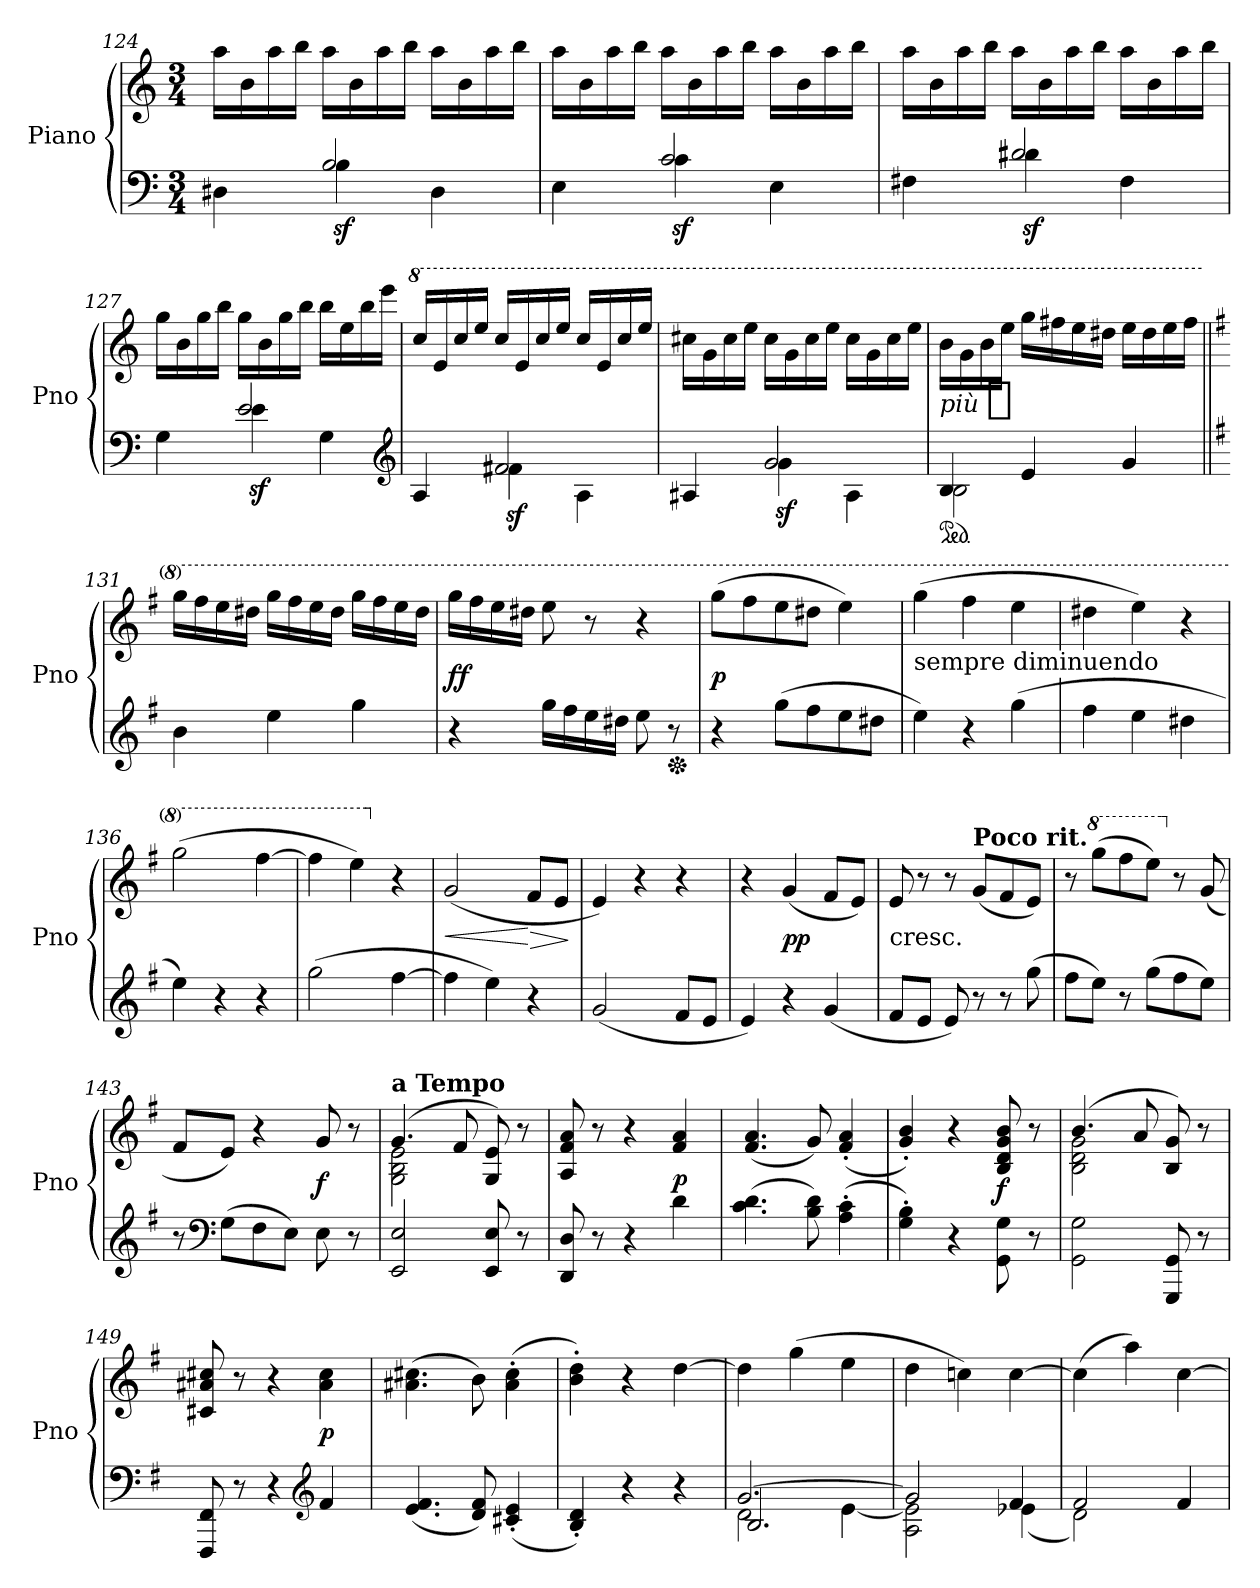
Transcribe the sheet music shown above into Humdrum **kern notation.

**kern	**kern	**dynam
*part1	*part1	*part1
*staff2	*staff1	*staff1/2
*I"Piano	*	*
*I'Pno	*	*
*clefF4	*clefG2	*
*k[]	*k[]	*
*M3/4	*M3/4	*
=124	=124	=124
*^	*	*
4ryy	4D#X	16aaLL	.
.	.	16b	.
.	.	16aa	.
.	.	16bbJJ	.
2B	4Bz<	16aaLL	.
.	.	16b	.
.	.	16aa	.
.	.	16bbJJ	.
.	4D#	16aaLL	.
.	.	16b	.
.	.	16aa	.
.	.	16bbJJ	.
=125	=125	=125	=125
4ryy	4E	16aaLL	.
.	.	16b	.
.	.	16aa	.
.	.	16bbJJ	.
2c	4cz<	16aaLL	.
.	.	16b	.
.	.	16aa	.
.	.	16bbJJ	.
.	4E	16aaLL	.
.	.	16b	.
.	.	16aa	.
.	.	16bbJJ	.
=126	=126	=126	=126
4ryy	4F#X	16aaLL	.
.	.	16b	.
.	.	16aa	.
.	.	16bbJJ	.
2d#X	4d#Xz<	16aaLL	.
.	.	16b	.
.	.	16aa	.
.	.	16bbJJ	.
.	4F#	16aaLL	.
.	.	16b	.
.	.	16aa	.
.	.	16bbJJ	.
=127	=127	=127	=127
4ryy	4G	16ggLL	.
.	.	16b	.
.	.	16gg	.
.	.	16bbJJ	.
2e	4ez<	16ggLL	.
.	.	16b	.
.	.	16gg	.
.	.	16bbJJ	.
.	4G	16bbLL	.
.	.	16ee	.
.	.	16bb	.
.	.	16eeeJJ	.
*clefG2	*	*	*
=128	=128	=128	=128
*	*	*8va	*
4ryy	4A	16cccLL	.
.	.	16ee	.
.	.	16ccc	.
.	.	16eeeJJ	.
2f#X	4f#Xz<	16cccLL	.
.	.	16ee	.
.	.	16ccc	.
.	.	16eeeJJ	.
.	4A	16cccLL	.
.	.	16ee	.
.	.	16ccc	.
.	.	16eeeJJ	.
=129	=129	=129	=129
4ryy	4A#X	16ccc#XLL	.
.	.	16gg	.
.	.	16ccc#	.
.	.	16eeeJJ	.
2g	4gz<	16ccc#LL	.
.	.	16gg	.
.	.	16ccc#	.
.	.	16eeeJJ	.
.	4A#	16ccc#LL	.
.	.	16gg	.
.	.	16ccc#	.
.	.	16eeeJJ	.
=130	=130	=130	=130
!	!	!	!LO:DY:t=più %s
*ped	*	*	*
4B	2B	16bbLL	f
.	.	16gg	.
.	.	16bb	.
.	.	16eeeJJ	.
4e	.	16gggLL	.
.	.	16fff#X	.
.	.	16eee	.
.	.	16ddd#XJJ	.
4g	4ryy	16eeeLL	.
.	.	16ddd#	.
.	.	16eee	.
.	.	16fff#JJ	.
*v	*v	*	*
=131||	=131||	=131||
*k[f#]	*k[f#]	*
4b	16gggLL	.
.	16fff#	.
.	16eee	.
.	16ddd#XJJ	.
4ee	16gggLL	.
.	16fff#	.
.	16eee	.
.	16ddd#JJ	.
4gg	16gggLL	.
.	16fff#	.
.	16eee	.
.	16ddd#JJ	.
=132	=132	=132
4r	16gggLL	ff
.	16fff#	.
.	16eee	.
.	16ddd#XJJ	.
16ggLL	8eee	.
16ff#	.	.
16ee	8r	.
16dd#XJJ	.	.
8ee	4r	.
*Xped	*	*
8r	.	.
=133	=133	=133
4r	(8gggL	p
.	8fff#	.
(8ggL	8eee	.
8ff#	8ddd#XJ	.
8ee	4eee)	.
8dd#XJ	.	.
=134	=134	=134
!	!LO:TX:c:t=sempre diminuendo	!
4ee)	(4ggg	.
4r	4fff#	.
(4gg	4eee	.
=135	=135	=135
4ff#	4ddd#X	.
4ee	4eee)	.
4dd#X	4r	.
=136	=136	=136
4ee)	(2ggg	.
4r	.	.
4r	[4fff#	.
=137	=137	=137
(2gg	4fff#]	.
.	4eee)	.
*	*X8va	*
[4ff#	4r	.
=138	=138	=138
4ff#]	(2g	<
4ee)	.	.
4r	8f#L	[ >
.	8eJ	.
.	.	]
=139	=139	=139
(2g	4e)	.
.	4r	.
8f#L	4r	.
8eJ	.	.
=140	=140	=140
4e)	4r	.
4r	(4g	pp
(4g	8f#L	.
.	8eJ)	.
=141	=141	=141
!	!LO:TX:c:t=cresc.	!
8f#L	8e	.
8eJ	8r	.
8e)	8r	.
!	!LO:TX:a:B:t=Poco rit.	!
8r	(8gL	.
8r	8f#	.
(8gg	8eJ)	.
=142	=142	=142
8ff#L	8r	.
*	*8va	*
8eeJ)	(8gggL	.
8r	8fff#	.
(8ggL	8eeeJ)	.
*	*X8va	*
8ff#	8r	.
8eeJ)	(8g	.
=143	=143	=143
8r	8f#L	.
*clefF4	*	*
(8GL	8eJ)	.
8F#	4r	.
8EJ)	.	.
8E	8g	f
8r	8r	.
=144	=144	=144
*	*^	*
!	!LO:TX:a:B:t=a Tempo	!	!
2EE 2E	(4.g	2G 2B 2e	.
.	8f#	.	.
8EE 8E	8G 8e)	4ryy	.
8r	8r	.	.
*	*v	*v	*
=145	=145	=145
8DD 8D	8A 8f# 8a	.
8r	8r	.
4r	4r	.
4d	4f# 4a	p
=146	=146	=146
(<4.c 4.d	(4.f# 4.a	.
8B 8d)	8g)	.
(4A' 4c'	(4f#' 4a'	.
=147	=147	=147
4G' 4B')	4g' 4b')	.
4r	4r	.
8GG\ 8G\	8B 8d 8g 8b	f
8r	8r	.
=148	=148	=148
*	*^	*
2GG\ 2G\	(4.b	2B 2d 2g	.
.	8a	.	.
8GGG 8GG	8B 8g)	4ryy	.
8r	8r	.	.
*	*v	*v	*
=149	=149	=149
8FFF# 8FF#	8c#X 8a#X 8cc#X	.
8r	8r	.
4r	4r	.
*clefG2	*	*
4f#	4a# 4cc#	p
=150	=150	=150
(4.e 4.f#	(4.a#X 4.cc#X	.
8d 8f#)	8b)	.
(4c#X' 4e'	(4a#' 4cc#'	.
=151	=151	=151
4B' 4d')	4b' 4dd')	.
4r	4r	.
4r	[4dd	.
=152	=152	=152
*^	*	*
*	*^	*	*
[2.g	2d	2.B	4dd]	.
.	.	.	(4gg	.
.	[4e	.	4ee	.
*	*v	*v	*	*
=153	=153	=153	=153
2g]	2A 2e]	4dd	.
.	.	4ccn)	.
4f#	(4e-X	[4cc	.
=154	=154	=154	=154
2f#	2d)	(4cc]	.
.	.	4aa)	.
4f#	4ryy	[4cc	.
*v	*v	*	*
=	=	=
*-	*-	*-
